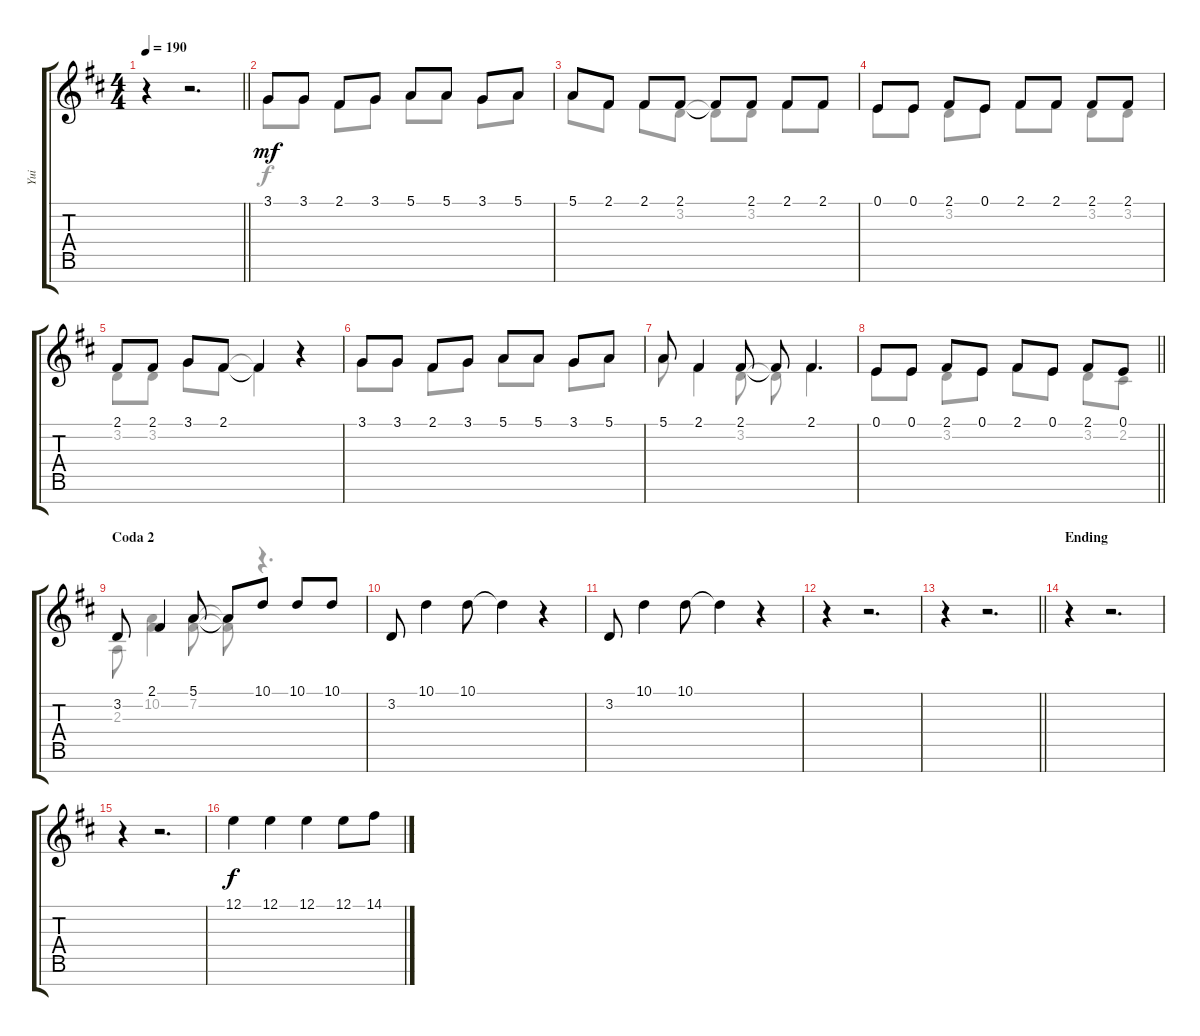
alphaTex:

\track ("Yui" "Yui") {instrument flute}
\staff {score tabs}
\tuning (E4 B3 G3 D3 A2 E2 B1) {hide}
\voice
\ts (4 4)
\tempo 190
\clef g2
\barLineRight lightlight
\ks d
r.4{dy mf} r.2{d} |
\section ("" "")
3.1.8 3.1.8 2.1.8 3.1.8 5.1.8 5.1.8 3.1.8 5.1.8 |
5.1.8 2.1.8 2.1.8 2.1.8 2.1{t}.8 2.1.8 2.1.8 2.1.8 |
0.1.8 0.1.8 2.1.8 0.1.8 2.1.8 2.1.8 2.1.8 2.1.8 |
2.1.8 2.1.8 3.1.8 2.1.8 2.1{t}.4 r.4 |
3.1.8 3.1.8 2.1.8 3.1.8 5.1.8 5.1.8 3.1.8 5.1.8 |
5.1.8 2.1.4 2.1.8 2.1{t}.8 2.1.4{d} |
\barLineRight lightlight
0.1.8 0.1.8 2.1.8 0.1.8 2.1.8 0.1.8 2.1.8 0.1.8 |
\section ("" "Coda 2")
3.2.8 2.1.4 5.1.8 5.1{t}.8 10.1.8 10.1.8 10.1.8 |
3.2.8 10.1.4 10.1.8 10.1{t}.4 r.4 |
3.2.8 10.1.4 10.1.8 10.1{t}.4 r.4 |
r.4 r.2{d} |
\barLineRight lightlight
r.4 r.2{d} |
\section ("" "Ending")
r.4 r.2{d} |
r.4 r.2{d} |
12.1.4{dy f} 12.1.4 12.1.4 12.1.8 14.1.8
\voice
\clef g2
\ottava regular
\simile none
\barLineRight lightlight
\ks d
|
3.1.8 3.1.8 2.1.8 3.1.8 5.1.8 5.1.8 3.1.8 5.1.8 |
5.1.8 2.1.8 2.1.8 3.2.8 3.2{t}.8 3.2.8 2.1.8 2.1.8 |
0.1.8 0.1.8 3.2.8 0.1.8 2.1.8 2.1.8 3.2.8 3.2.8 |
3.2.8 3.2.8 3.1.8 2.1.8 2.1{t}.4 r.4 |
3.1.8 3.1.8 2.1.8 3.1.8 5.1.8 5.1.8 3.1.8 5.1.8 |
5.1.8 2.1.4 3.2.8 3.2{t}.8 2.1.4{d} |
\barLineRight lightlight
0.1.8 0.1.8 3.2.8 0.1.8 2.1.8 0.1.8 3.2.8 2.2.8 |
2.3.8 (2.1 10.2).4 (5.1 7.2).8 (5.1{t} 7.2{t}).8 r.4{d} |
|
|
|
\barLineRight lightlight
|
|
|
